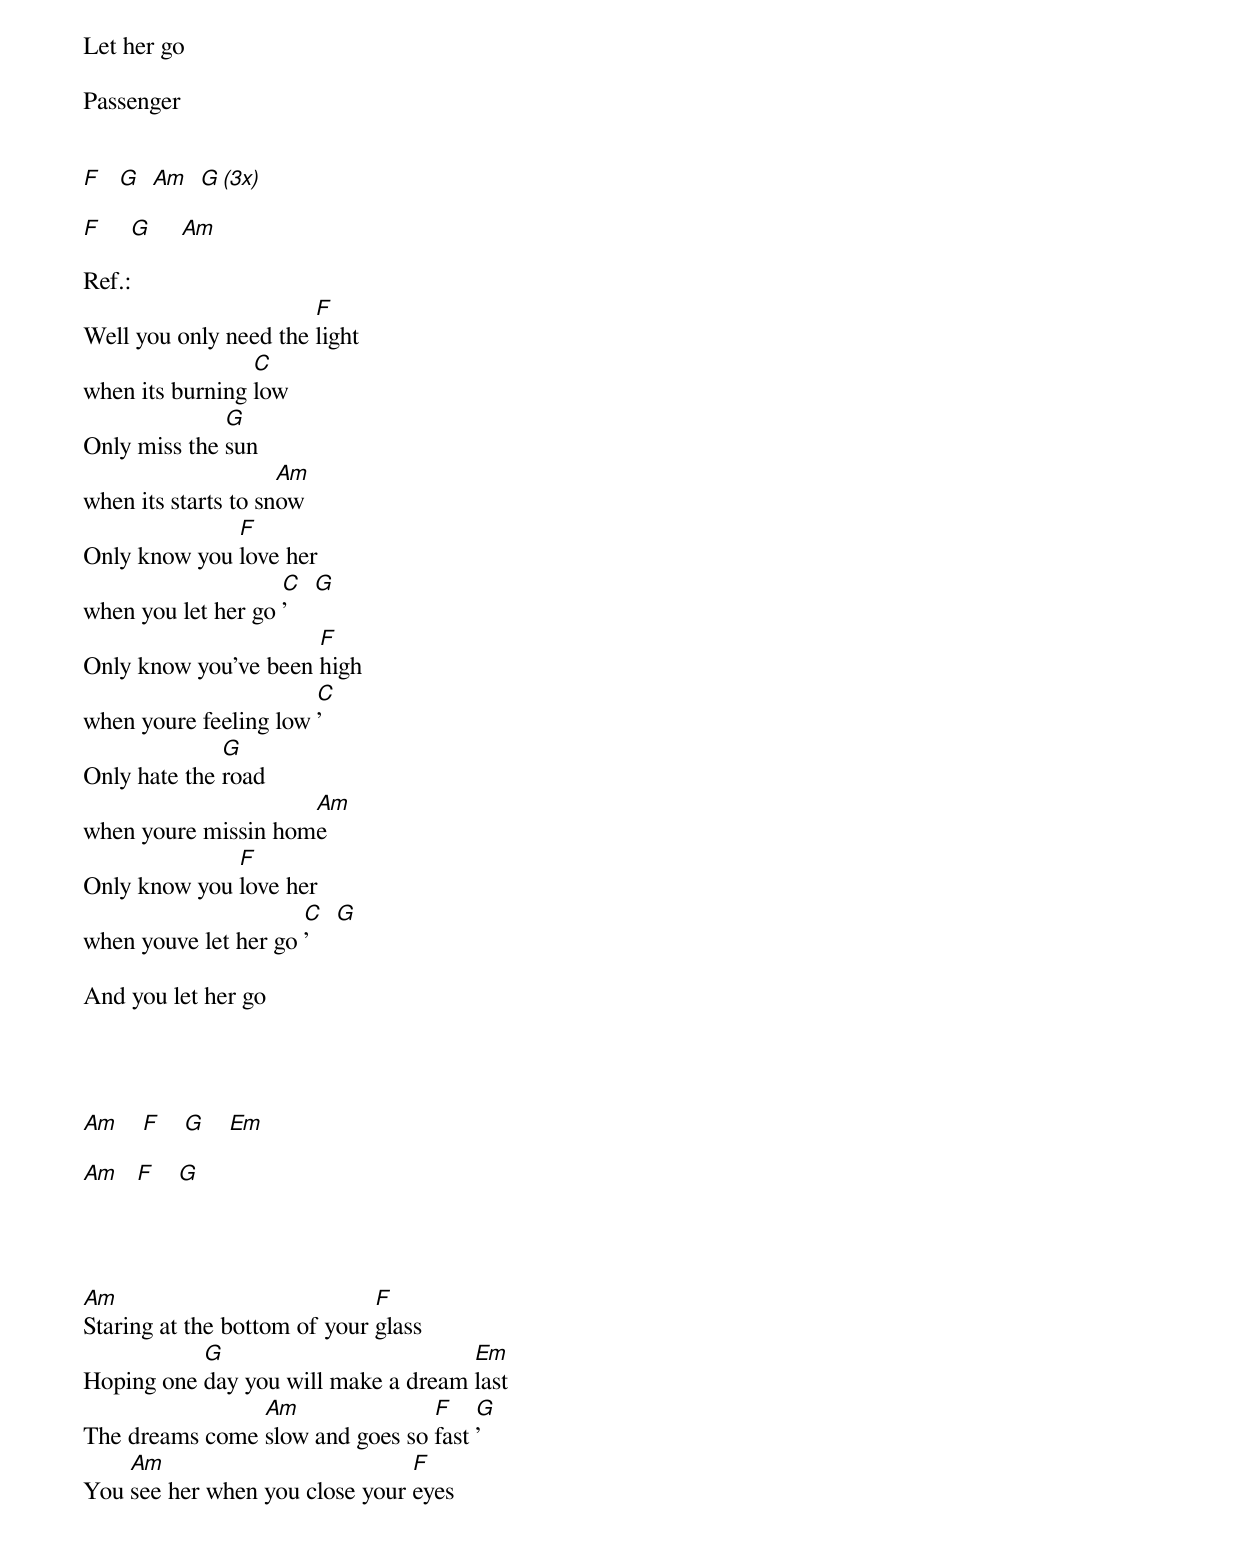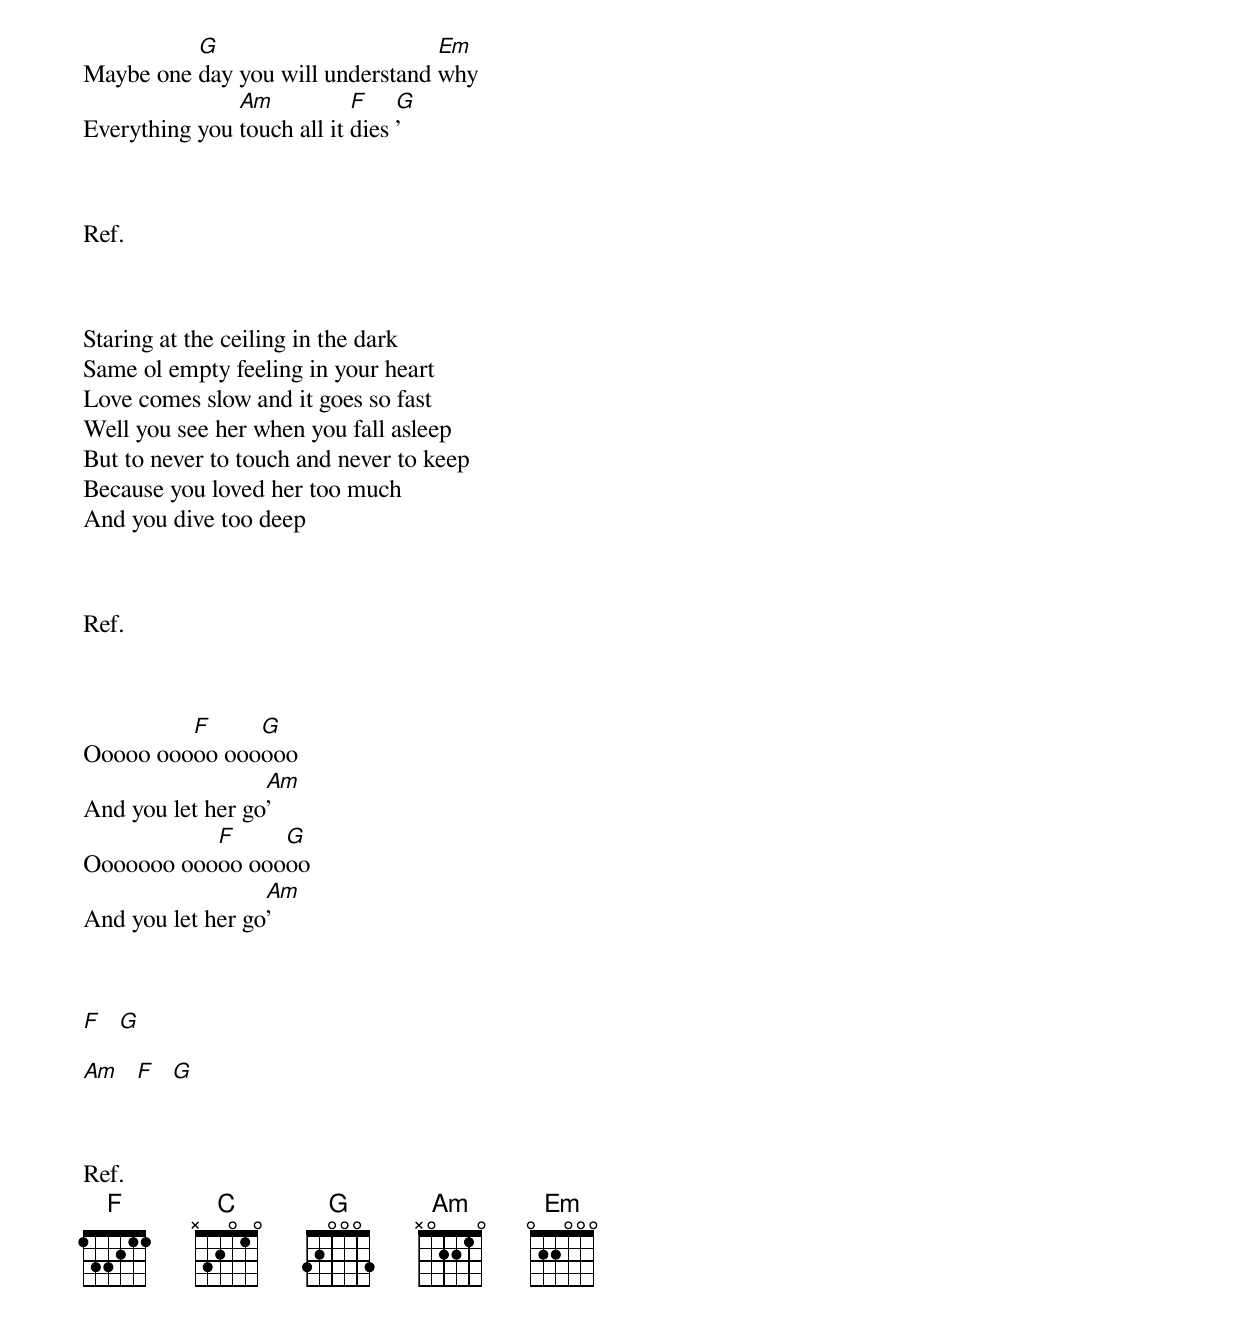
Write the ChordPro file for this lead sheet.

Let her go

Passenger


[F    G   Am   G (3x)]

[F      G      Am]

Ref.:
Well you only need the [F]light
when its burning [C]low
Only miss the [G]sun
when its starts to sn[Am]ow
Only know you [F]love her
when you let her go [C   G]'
Only know you’ve been [F]high
when youre feeling low [C]'
Only hate the [G]road
when youre missin hom[Am]e
Only know you [F]love her
when youve let her go [C   G]'

And you let her go




[Am     F     G     Em]

[Am    F     G]




[Am]Staring at the bottom of your [F]glass
Hoping one [G]day you will make a dream [Em]last
The dreams come [Am]slow and goes so [F]fast [G]'
You [Am]see her when you close your [F]eyes
Maybe one [G]day you will understand [Em]why
Everything you [Am]touch all it [F]dies [G]'



Ref.



Staring at the ceiling in the dark
Same ol empty feeling in your heart
Love comes slow and it goes so fast
Well you see her when you fall asleep
But to never to touch and never to keep
Because you loved her too much
And you dive too deep



Ref.



Ooooo ooo[F]oo ooo[G]ooo
And you let her go[Am]'
Ooooooo ooo[F]oo ooo[G]oo
And you let her go[Am]'



[F    G]

[Am    F    G]



Ref.
